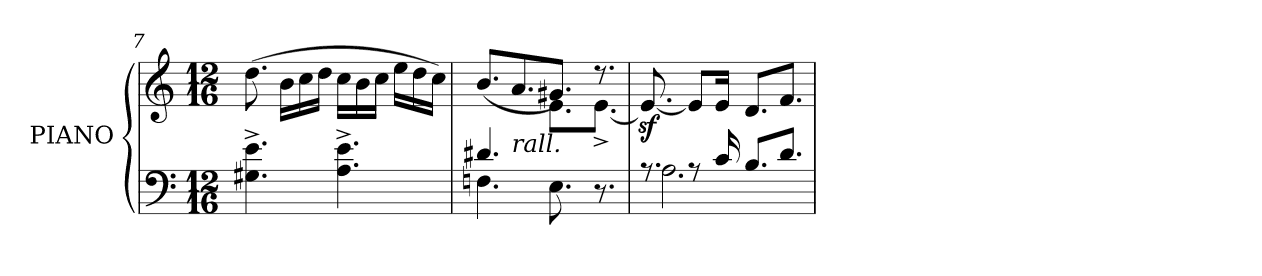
**kern	**kern
*part1	*part1
*staff2	*staff1
*I"PIANO	*
*I'Pno.	*
*clefF4	*clefG2
*k[]	*k[]
*M12/16	*M12/16
=7	=7
4.G#X\^ 4.e\^	(>8.dd\
.	16b\LL
.	16cc\
.	16dd\JJ
4.A\^ 4.e\^	16cc\LL
.	16b\
.	16cc\JJ
.	16ee\LL
.	16dd\
.	16cc\JJ)
=8	=8
*^	*^
4.d#X/	4.Fn\	(<8.b/L	8.ryy
!	!	!LO:TX:b:i:t=rall.	!
.	.	8.a/	8.ryy
8ryy	8.E\	8.g#X/J)	8.e\L
16ryy	.	.	.
8.ryy	8.r	8.r	[8.e^\J
=9	=9	=9	=9
!	!	!LO:TX:a:i:t=a tempo	!
*	*	*v	*v
8.rA	2.A\	8.ez</_
8rA	.	8e/L]
16c/	.	16e/Jk
8.B/L	.	8.d/L
8.d/J	.	8.f/J
*v	*v	*
=	=
*-	*-
